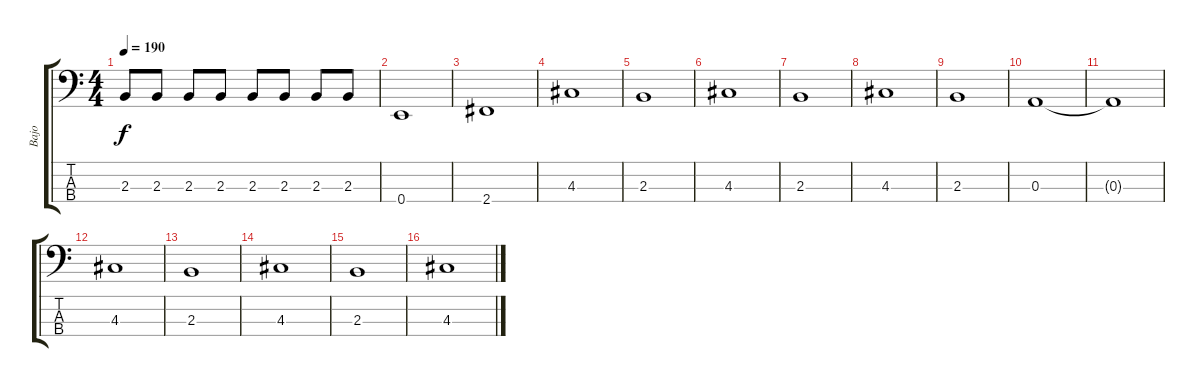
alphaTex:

\track ("Bajo" "Bajo") {instrument electricbassfinger}
\staff {score tabs}
\tuning (G2 D2 A1 E1) {hide}
\ts (4 4)
\tempo 190
\clef f4
\ks c
2.3.8{dy f} 2.3.8 2.3.8 2.3.8 2.3.8 2.3.8 2.3.8 2.3.8 |
0.4.1 |
2.4.1 |
4.3.1 |
2.3.1 |
4.3.1 |
2.3.1 |
4.3.1 |
2.3.1 |
0.3.1 |
0.3{t}.1 |
4.3.1 |
2.3.1 |
4.3.1 |
2.3.1 |
4.3.1
